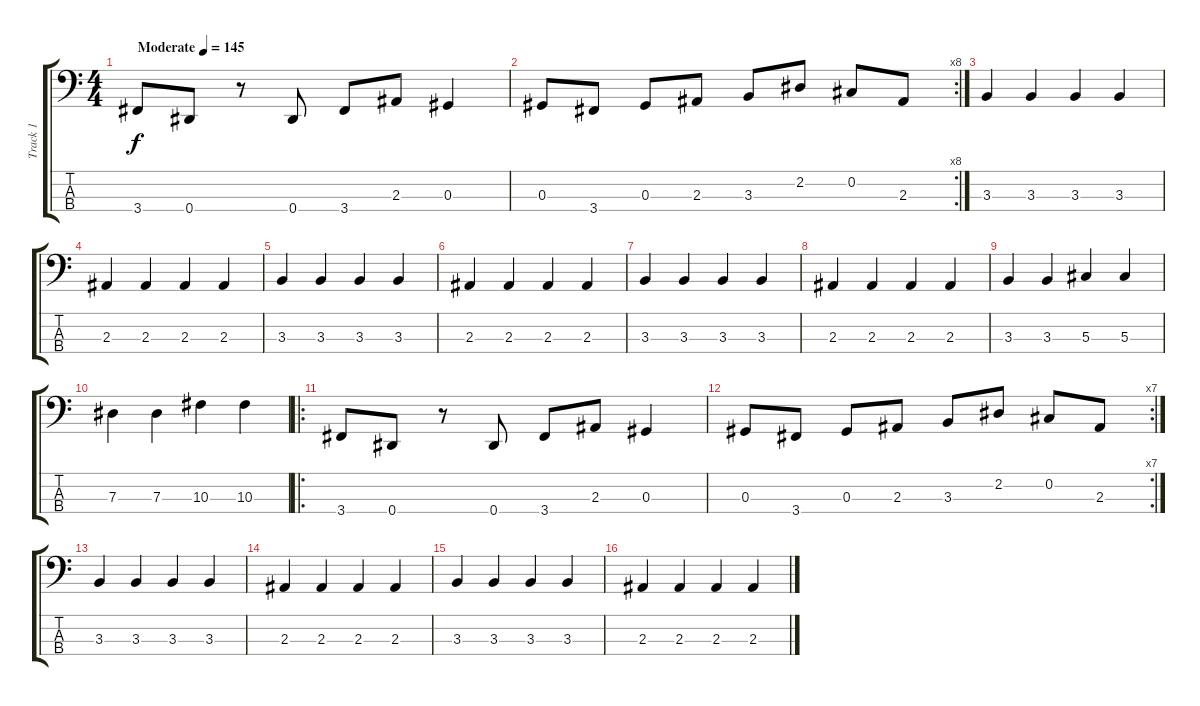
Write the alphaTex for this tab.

\track ("Track 1" "Track 1") {instrument electricbassfinger}
\staff {score tabs}
\tuning (Gb2 Db2 Ab1 Eb1) {hide}
\ts (4 4)
\tempo (145 "Moderate")
\clef f4
\ks c
3.4.8{dy f instrument electricbassfinger} 0.4.8 r.8 0.4.8 3.4.8 2.3.8 0.3.4 |
\rc 8
0.3.8 3.4.8 0.3.8 2.3.8 3.3.8 2.2.8 0.2.8 2.3.8 |
3.3.4 3.3.4 3.3.4 3.3.4 |
2.3.4 2.3.4 2.3.4 2.3.4 |
3.3.4 3.3.4 3.3.4 3.3.4 |
2.3.4 2.3.4 2.3.4 2.3.4 |
3.3.4 3.3.4 3.3.4 3.3.4 |
2.3.4 2.3.4 2.3.4 2.3.4 |
3.3.4 3.3.4 5.3.4 5.3.4 |
7.3.4 7.3.4 10.3.4 10.3.4 |
\ro
3.4.8 0.4.8 r.8 0.4.8 3.4.8 2.3.8 0.3.4 |
\rc 7
0.3.8 3.4.8 0.3.8 2.3.8 3.3.8 2.2.8 0.2.8 2.3.8 |
3.3.4 3.3.4 3.3.4 3.3.4 |
2.3.4 2.3.4 2.3.4 2.3.4 |
3.3.4 3.3.4 3.3.4 3.3.4 |
2.3.4 2.3.4 2.3.4 2.3.4
